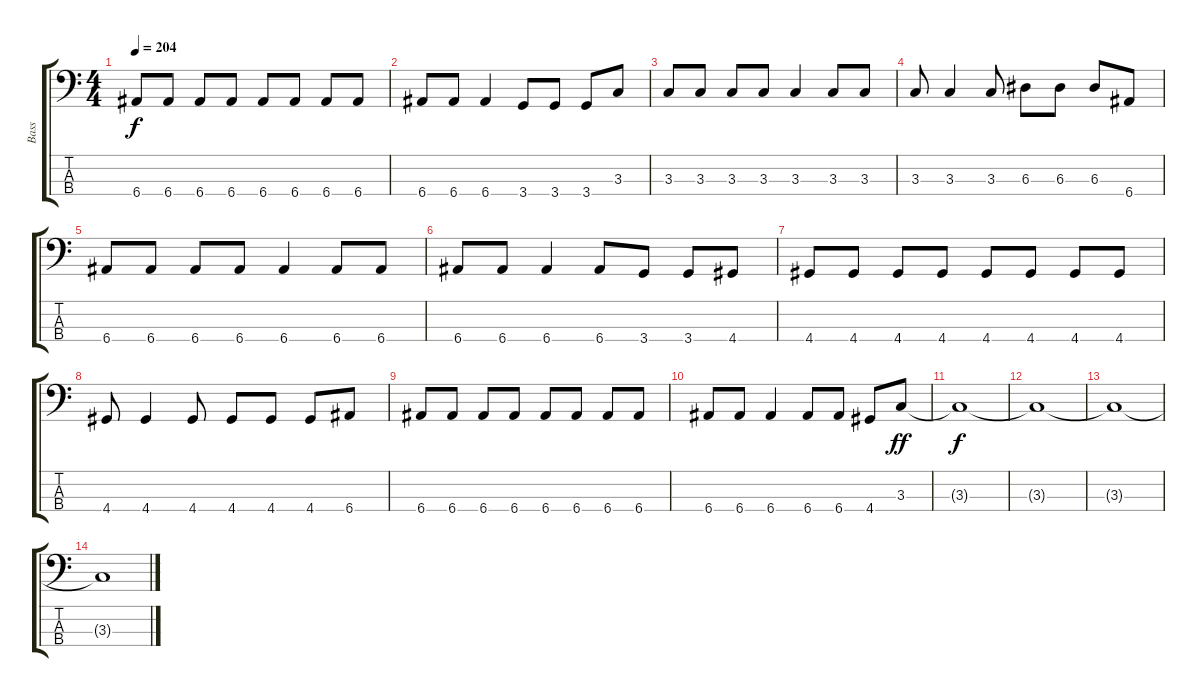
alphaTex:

\track ("Bass" "Bass") {instrument electricbasspick}
\staff {score tabs}
\tuning (G2 D2 A1 E1) {hide}
\ts (4 4)
\tempo 204
\clef f4
\ks c
6.4.8{dy f} 6.4.8 6.4.8 6.4.8 6.4.8 6.4.8 6.4.8 6.4.8 |
6.4.8 6.4.8 6.4.4 3.4.8 3.4.8 3.4.8 3.3.8 |
3.3.8 3.3.8 3.3.8 3.3.8 3.3.4 3.3.8 3.3.8 |
3.3.8 3.3.4 3.3.8 6.3.8 6.3.8 6.3.8 6.4.8 |
6.4.8 6.4.8 6.4.8 6.4.8 6.4.4 6.4.8 6.4.8 |
6.4.8 6.4.8 6.4.4 6.4.8 3.4.8 3.4.8 4.4.8 |
4.4.8 4.4.8 4.4.8 4.4.8 4.4.8 4.4.8 4.4.8 4.4.8 |
4.4.8 4.4.4 4.4.8 4.4.8 4.4.8 4.4.8 6.4.8 |
6.4.8 6.4.8 6.4.8 6.4.8 6.4.8 6.4.8 6.4.8 6.4.8 |
6.4.8 6.4.8 6.4.4 6.4.8 6.4.8 4.4.8 3.3.8{dy ff} |
3.3{t}.1{dy f} |
3.3{t}.1 |
3.3{t}.1 |
3.3{t}.1
